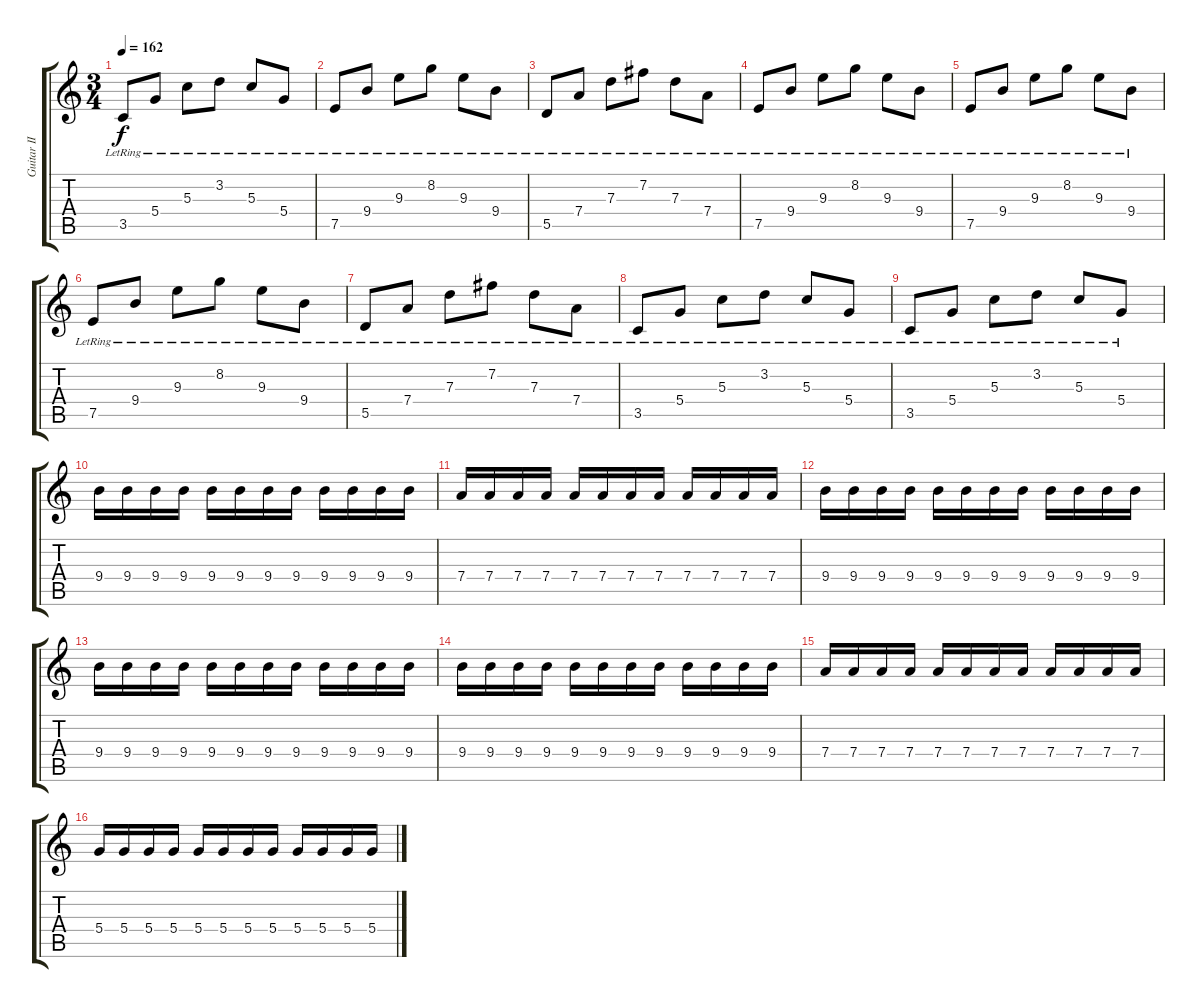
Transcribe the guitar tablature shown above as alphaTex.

\track ("Guitar II" "Guitar II") {instrument distortionguitar}
\staff {score tabs}
\tuning (E4 B3 G3 D3 A2 E2) {hide}
\ts (3 4)
\tempo 162
\clef g2
\ks c
3.5{lr}.8{dy f} 5.4{lr}.8 5.3{lr}.8 3.2{lr}.8 5.3{lr}.8 5.4{lr}.8 |
7.5{lr}.8 9.4{lr}.8 9.3{lr}.8 8.2{lr}.8 9.3{lr}.8 9.4{lr}.8 |
5.5{lr}.8 7.4{lr}.8 7.3{lr}.8 7.2{lr}.8 7.3{lr}.8 7.4{lr}.8 |
7.5{lr}.8 9.4{lr}.8 9.3{lr}.8 8.2{lr}.8 9.3{lr}.8 9.4{lr}.8 |
7.5{lr}.8 9.4{lr}.8 9.3{lr}.8 8.2{lr}.8 9.3{lr}.8 9.4{lr}.8 |
7.5{lr}.8 9.4{lr}.8 9.3{lr}.8 8.2{lr}.8 9.3{lr}.8 9.4{lr}.8 |
5.5{lr}.8 7.4{lr}.8 7.3{lr}.8 7.2{lr}.8 7.3{lr}.8 7.4{lr}.8 |
3.5{lr}.8 5.4{lr}.8 5.3{lr}.8 3.2{lr}.8 5.3{lr}.8 5.4{lr}.8 |
3.5{lr}.8 5.4{lr}.8 5.3{lr}.8 3.2{lr}.8 5.3{lr}.8 5.4{lr}.8 |
9.4.16 9.4.16 9.4.16 9.4.16 9.4.16 9.4.16 9.4.16 9.4.16 9.4.16 9.4.16 9.4.16 9.4.16 |
7.4.16 7.4.16 7.4.16 7.4.16 7.4.16 7.4.16 7.4.16 7.4.16 7.4.16 7.4.16 7.4.16 7.4.16 |
9.4.16 9.4.16 9.4.16 9.4.16 9.4.16 9.4.16 9.4.16 9.4.16 9.4.16 9.4.16 9.4.16 9.4.16 |
9.4.16 9.4.16 9.4.16 9.4.16 9.4.16 9.4.16 9.4.16 9.4.16 9.4.16 9.4.16 9.4.16 9.4.16 |
9.4.16 9.4.16 9.4.16 9.4.16 9.4.16 9.4.16 9.4.16 9.4.16 9.4.16 9.4.16 9.4.16 9.4.16 |
7.4.16 7.4.16 7.4.16 7.4.16 7.4.16 7.4.16 7.4.16 7.4.16 7.4.16 7.4.16 7.4.16 7.4.16 |
5.4.16 5.4.16 5.4.16 5.4.16 5.4.16 5.4.16 5.4.16 5.4.16 5.4.16 5.4.16 5.4.16 5.4.16
